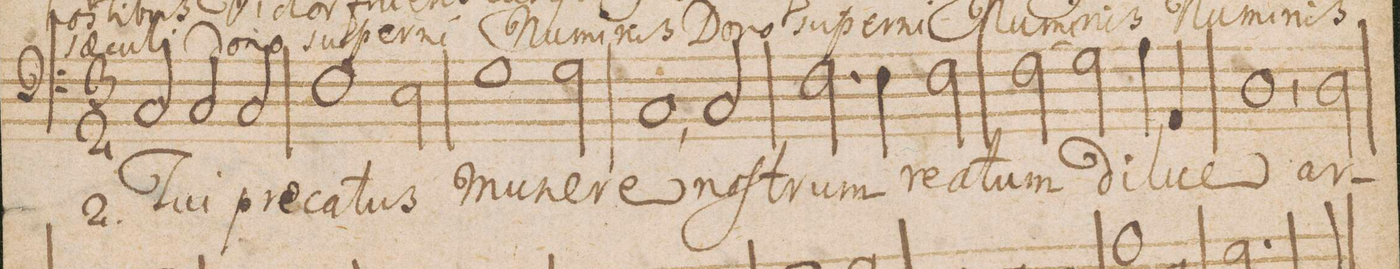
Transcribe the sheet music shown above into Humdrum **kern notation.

**kern	**text	**text
*I"Baſso Ripieno.	*	*
*clefF4	*	*
*k[]	*	*
*M3/2	*	*
*M3/2	*	*
2C/	2. Tu-	.
2C/	-i	.
2C/	pre-	.
=19	=19	=19
1F	-ca-	.
2E\	-tus	.
=20	=20	=20
1G	mu-	.
2G\	-ne-	.
=21	=21	=21
1C,	-re	.
2C/	noſ-	.
=22	=22	=22
2.F\	-trum	.
4F\	re-	.
2F\	-a-	.
=23	=23	=23
(2F\	-tum	.
2G\)	.	.
4A\	di-	.
4AA/	-lu-	.
=24	=24	=24
1D,	-e	.
2D\	ar-	.
=25	=25	=25
*-	*-	*-
